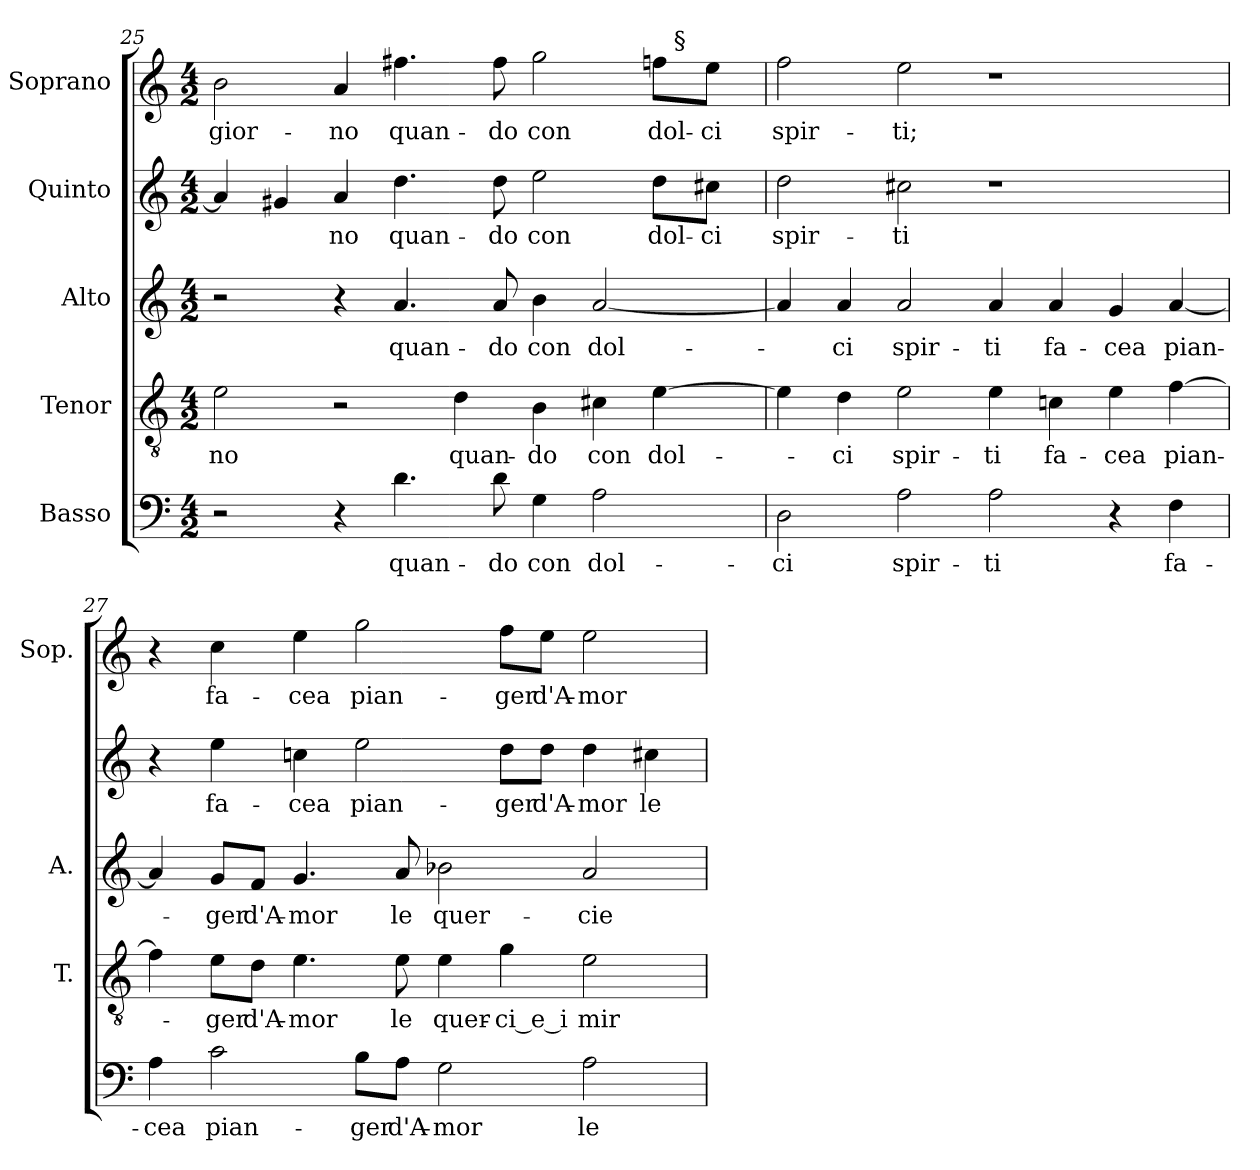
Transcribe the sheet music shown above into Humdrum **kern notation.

**kern	**text	**kern	**text	**kern	**text	**kern	**text	**kern	**text
*part5	*part5	*part4	*part4	*part3	*part3	*part2	*part2	*part1	*part1
*staff5	*staff5	*staff4	*staff4	*staff3	*staff3	*staff2	*staff2	*staff1	*staff1
*I"Basso	*	*I"Tenor	*	*I"Alto	*	*I"Quinto	*	*I"Soprano	*
*	*	*I'T.	*	*I'A.	*	*	*	*I'Sop.	*
!!LO:PB:g=z
*clefF4	*	*clefGv2	*	*clefG2	*	*clefG2	*	*clefG2	*
*	*	*ITrd7c12	*	*	*	*	*	*	*
*k[]	*	*k[]	*	*k[]	*	*k[]	*	*k[]	*
*C:	*	*C:	*	*C:	*	*C:	*	*C:	*
*M4/2	*	*M4/2	*	*M4/2	*	*M4/2	*	*M4/2	*
=25	=25	=25	=25	=25	=25	=25	=25	=25	=25
!	!	!	!LO:LY:b:color=#000000	!	!	!	!	!	!
!	!	!	!	!	!	!	!	!	!LO:LY:b:color=#000000
*	*	*	*	*	*	*	*	*^	*
2r	.	2Ei\	-no	2r	.	4ai/]	.	2bi\	1ryy	gior-
.	.	.	.	.	.	4g#Xi/	.	.	.	.
!	!	!	!	!	!	!	!LO:LY:b:color=#000000	!	!	!
!	!	!	!	!	!	!	!	!	!	!LO:LY:b:color=#000000
4r	.	2r	.	4r	.	4ai/	-no	4ai/	.	-no
!	!LO:LY:b:color=#000000	!	!	!	!	!	!	!	!	!
!	!	!	!	!	!LO:LY:b:color=#000000	!	!	!	!	!
!	!	!	!	!	!	!	!LO:LY:b:color=#000000	!	!	!
!	!	!	!	!	!	!	!	!	!	!LO:LY:b:color=#000000
4.di\	quan-	.	.	4.ai/	quan-	4.ddi\	quan-	4.ff#Xi\	.	quan-
!	!	!	!LO:LY:b:color=#000000	!	!	!	!	!	!	!
.	.	4Di\	quan-	.	.	.	.	.	2ryy	.
!	!LO:LY:b:color=#000000	!	!	!	!	!	!	!	!	!
!	!	!	!	!	!LO:LY:b:color=#000000	!	!	!	!	!
!	!	!	!	!	!	!	!LO:LY:b:color=#000000	!	!	!
!	!	!	!	!	!	!	!	!	!	!LO:LY:b:color=#000000
8di\	-do	.	.	8ai/	-do	8ddi\	-do	8ff#i\	.	-do
!	!LO:LY:b:color=#000000	!	!	!	!	!	!	!	!	!
!	!	!	!LO:LY:b:color=#000000	!	!	!	!	!	!	!
!	!	!	!	!	!LO:LY:b:color=#000000	!	!	!	!	!
!	!	!	!	!	!	!	!LO:LY:b:color=#000000	!	!	!
!	!	!	!	!	!	!	!	!	!	!LO:LY:b:color=#000000
4Gi\	con	4BBi\	-do	4bi\	con	2eei\	con	2ggi\	.	con
!	!LO:LY:b:color=#000000	!	!	!	!	!	!	!	!	!
!	!	!	!LO:LY:b:color=#000000	!	!	!	!	!	!	!
!	!	!	!	!	!LO:LY:b:color=#000000	!	!	!	!	!
2Ai\	dol-	4C#Xi\	con	[<2ai/	dol-	.	.	.	4ryy	.
!	!	!	!LO:LY:b:color=#000000	!	!	!	!	!	!	!
!	!	!	!	!	!	!	!LO:LY:b:color=#000000	!	!	!
!	!	!	!	!	!	!	!	!	!	!LO:LY:b:color=#000000
.	.	[>4Ei\	dol-	.	.	8ddi\L	dol-	8ffi\L	32ryy	dol-
.	.	.	.	.	.	.	.	.	256ryy	.
!	!	!	!	!	!	!	!	!	!LO:TX:a:t=§	!
.	.	.	.	.	.	.	.	.	8ryy	.
!	!	!	!	!	!	!	!LO:LY:b:color=#000000	!	!	!
!	!	!	!	!	!	!	!	!	!	!LO:LY:b:color=#000000
.	.	.	.	.	.	8cc#Xi\J	-ci	8eei\J	.	-ci
.	.	.	.	.	.	.	.	.	16ryy	.
.	.	.	.	.	.	.	.	.	64..ryy	.
*	*	*	*	*	*	*	*	*v	*v	*
=26	=26	=26	=26	=26	=26	=26	=26	=26	=26
*	*	*	*	*	*	*	*	*^	*
!	!LO:LY:b:color=#000000	!	!	!	!	!	!	!	!	!
*	*	*	*	*	*	*	*	*v	*v	*
*	*	*	*	*	*	*	*	*^	*
!	!	!	!	!	!	!	!LO:LY:b:color=#000000	!	!	!
*	*	*	*	*	*	*	*	*v	*v	*
*	*	*	*	*	*	*	*	*^	*
!	!	!	!	!	!	!	!	!	!	!LO:LY:b:color=#000000
*	*	*	*	*	*	*	*	*v	*v	*
2Di\	-ci	4Ei\]	.	4ai/]	.	2ddi\	spir-	2ffi\	spir-
!	!	!	!LO:LY:b:color=#000000	!	!	!	!	!	!
!	!	!	!	!	!LO:LY:b:color=#000000	!	!	!	!
.	.	4Di\	-ci	4ai/	-ci	.	.	.	.
!	!LO:LY:b:color=#000000	!	!	!	!	!	!	!	!
!	!	!	!LO:LY:b:color=#000000	!	!	!	!	!	!
!	!	!	!	!	!LO:LY:b:color=#000000	!	!	!	!
!	!	!	!	!	!	!	!LO:LY:b:color=#000000	!	!
!	!	!	!	!	!	!	!	!	!LO:LY:b:color=#000000
2Ai\	spir-	2Ei\	spir-	2ai/	spir-	2cc#Xi\	-ti	2eei\	-ti;
!	!LO:LY:b:color=#000000	!	!	!	!	!	!	!	!
!	!	!	!LO:LY:b:color=#000000	!	!	!	!	!	!
!	!	!	!	!	!LO:LY:b:color=#000000	!	!	!	!
2Ai\	-ti	4Ei\	-ti	4ai/	-ti	1r	.	1r	.
!	!	!	!LO:LY:b:color=#000000	!	!	!	!	!	!
!	!	!	!	!	!LO:LY:b:color=#000000	!	!	!	!
.	.	4Cni\	fa-	4ai/	fa-	.	.	.	.
!	!	!	!LO:LY:b:color=#000000	!	!	!	!	!	!
!	!	!	!	!	!LO:LY:b:color=#000000	!	!	!	!
4r	.	4Ei\	-cea	4gi/	-cea	.	.	.	.
!	!LO:LY:b:color=#000000	!	!	!	!	!	!	!	!
!	!	!	!LO:LY:b:color=#000000	!	!	!	!	!	!
!	!	!	!	!	!LO:LY:b:color=#000000	!	!	!	!
4Fi\	fa-	[>4Fi\	pian-	[<4ai/	pian-	.	.	.	.
=27	=27	=27	=27	=27	=27	=27	=27	=27	=27
!	!LO:LY:b:color=#000000	!	!	!	!	!	!	!	!
4Ai\	-cea	4Fi\]	.	4ai/]	.	4r	.	4r	.
!	!LO:LY:b:color=#000000	!	!	!	!	!	!	!	!
!	!	!	!LO:LY:b:color=#000000	!	!	!	!	!	!
!	!	!	!	!	!LO:LY:b:color=#000000	!	!	!	!
!	!	!	!	!	!	!	!LO:LY:b:color=#000000	!	!
!	!	!	!	!	!	!	!	!	!LO:LY:b:color=#000000
2ci\	pian-	8Ei\L	-ger	8gi/L	-ger	4eei\	fa-	4cci\	fa-
!	!	!	!LO:LY:b:color=#000000	!	!	!	!	!	!
!	!	!	!	!	!LO:LY:b:color=#000000	!	!	!	!
.	.	8Di\J	d'A-	8fi/J	d'A-	.	.	.	.
!	!	!	!LO:LY:b:color=#000000	!	!	!	!	!	!
!	!	!	!	!	!LO:LY:b:color=#000000	!	!	!	!
!	!	!	!	!	!	!	!LO:LY:b:color=#000000	!	!
!	!	!	!	!	!	!	!	!	!LO:LY:b:color=#000000
.	.	4.Ei\	-mor	4.gi/	-mor	4ccni\	-cea	4eei\	-cea
!	!LO:LY:b:color=#000000	!	!	!	!	!	!	!	!
!	!	!	!	!	!	!	!LO:LY:b:color=#000000	!	!
!	!	!	!	!	!	!	!	!	!LO:LY:b:color=#000000
8Bi\L	-ger	.	.	.	.	2eei\	pian-	2ggi\	pian-
!	!LO:LY:b:color=#000000	!	!	!	!	!	!	!	!
!	!	!	!LO:LY:b:color=#000000	!	!	!	!	!	!
!	!	!	!	!	!LO:LY:b:color=#000000	!	!	!	!
8Ai\J	d'A-	8Ei\	le	8ai/	le	.	.	.	.
!	!LO:LY:b:color=#000000	!	!	!	!	!	!	!	!
!	!	!	!LO:LY:b:color=#000000	!	!	!	!	!	!
!	!	!	!	!	!LO:LY:b:color=#000000	!	!	!	!
2Gi\	-mor	4Ei\	quer-	2b-Xi\	quer-	.	.	.	.
!	!	!	!LO:LY:b:color=#000000	!	!	!	!	!	!
!	!	!	!	!	!	!	!LO:LY:b:color=#000000	!	!
!	!	!	!	!	!	!	!	!	!LO:LY:b:color=#000000
.	.	4Gi\	-ci_e_i	.	.	8ddi\L	-ger	8ffi\L	-ger
!	!	!	!	!	!	!	!LO:LY:b:color=#000000	!	!
!	!	!	!	!	!	!	!	!	!LO:LY:b:color=#000000
.	.	.	.	.	.	8ddi\J	d'A-	8eei\J	d'A-
!	!LO:LY:b:color=#000000	!	!	!	!	!	!	!	!
!	!	!	!LO:LY:b:color=#000000	!	!	!	!	!	!
!	!	!	!	!	!LO:LY:b:color=#000000	!	!	!	!
!	!	!	!	!	!	!	!LO:LY:b:color=#000000	!	!
!	!	!	!	!	!	!	!	!	!LO:LY:b:color=#000000
2Ai\	le	2Ei\	mir-	2ai/	-cie	4ddi\	-mor	2eei\	-mor
!	!	!	!	!	!	!	!LO:LY:b:color=#000000	!	!
.	.	.	.	.	.	4cc#Xi\	le	.	.
=	=	=	=	=	=	=	=	=	=
*-	*-	*-	*-	*-	*-	*-	*-	*-	*-
